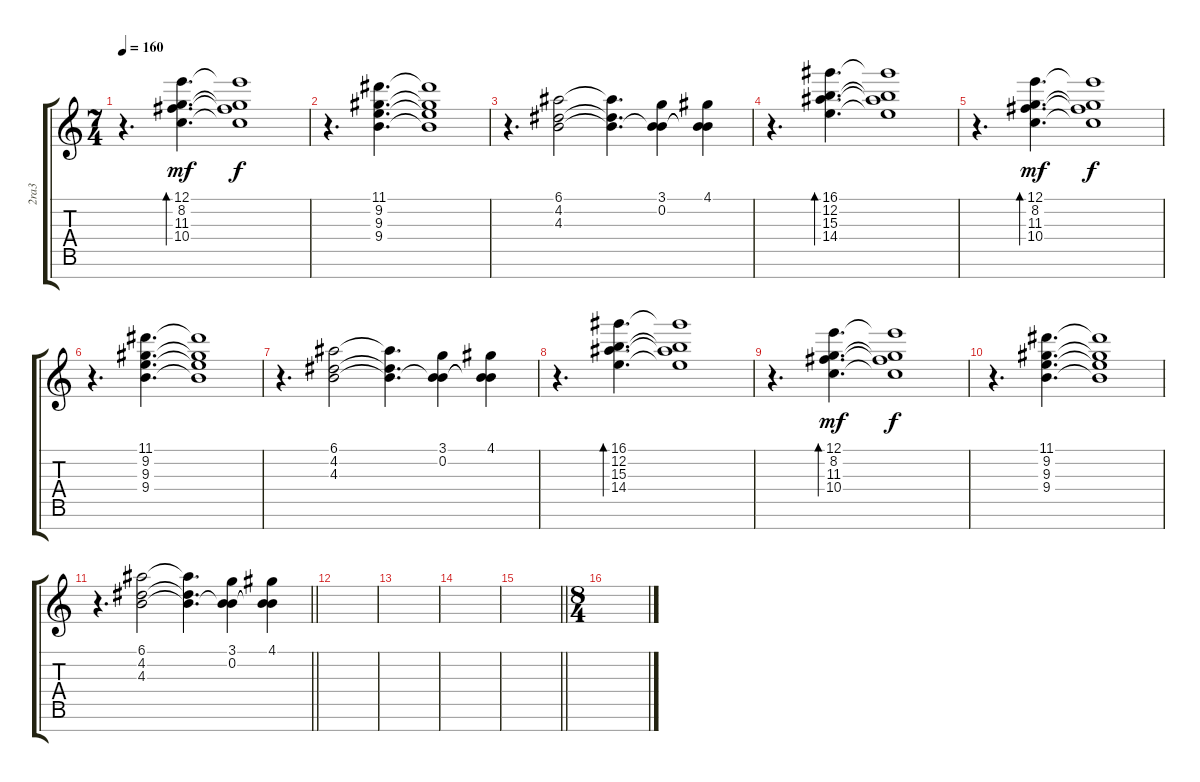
\track ("2ra3" "2ra3") {instrument electricguitarjazz}
\staff {score tabs}
\tuning (E4 B3 G3 D3 A2 E2 B1) {hide}
\ts (7 4)
\tempo 160
\clef g2
\ks c
r.4{d dy f} (12.1 8.2 11.3 10.4).4{d bd 240 dy mf} (12.1{t} 8.2{t} 11.3{t} 10.4{t}).1{dy f} |
r.4{d} (11.1 9.2 9.3 9.4).4{d} (11.1{t} 9.2{t} 9.3{t} 9.4{t}).1 |
r.4{d} (6.1 4.2 4.3).2 (6.1{t} 4.2{t} 4.3{t}).4{d} (3.1 0.2 4.3{t}).4 (4.1 0.2{t} 4.3{t}).4 |
r.4{d} (16.1 12.2 15.3 14.4).4{d bd 240} (16.1{t} 12.2{t} 15.3{t} 14.4{t}).1 |
r.4{d} (12.1 8.2 11.3 10.4).4{d bd 240 dy mf} (12.1{t} 8.2{t} 11.3{t} 10.4{t}).1{dy f} |
r.4{d} (11.1 9.2 9.3 9.4).4{d} (11.1{t} 9.2{t} 9.3{t} 9.4{t}).1 |
r.4{d} (6.1 4.2 4.3).2 (6.1{t} 4.2{t} 4.3{t}).4{d} (3.1 0.2 4.3{t}).4 (4.1 0.2{t} 4.3{t}).4 |
r.4{d} (16.1 12.2 15.3 14.4).4{d bd 240} (16.1{t} 12.2{t} 15.3{t} 14.4{t}).1 |
r.4{d} (12.1 8.2 11.3 10.4).4{d bd 240 dy mf} (12.1{t} 8.2{t} 11.3{t} 10.4{t}).1{dy f} |
r.4{d} (11.1 9.2 9.3 9.4).4{d} (11.1{t} 9.2{t} 9.3{t} 9.4{t}).1 |
\barLineRight lightlight
r.4{d} (6.1 4.2 4.3).2 (6.1{t} 4.2{t} 4.3{t}).4{d} (3.1 0.2 4.3{t}).4 (4.1 0.2{t} 4.3{t}).4 |
\section ("" "")
|
|
|
\barLineRight lightlight
|
\ts (8 4)
\section ("" "")
